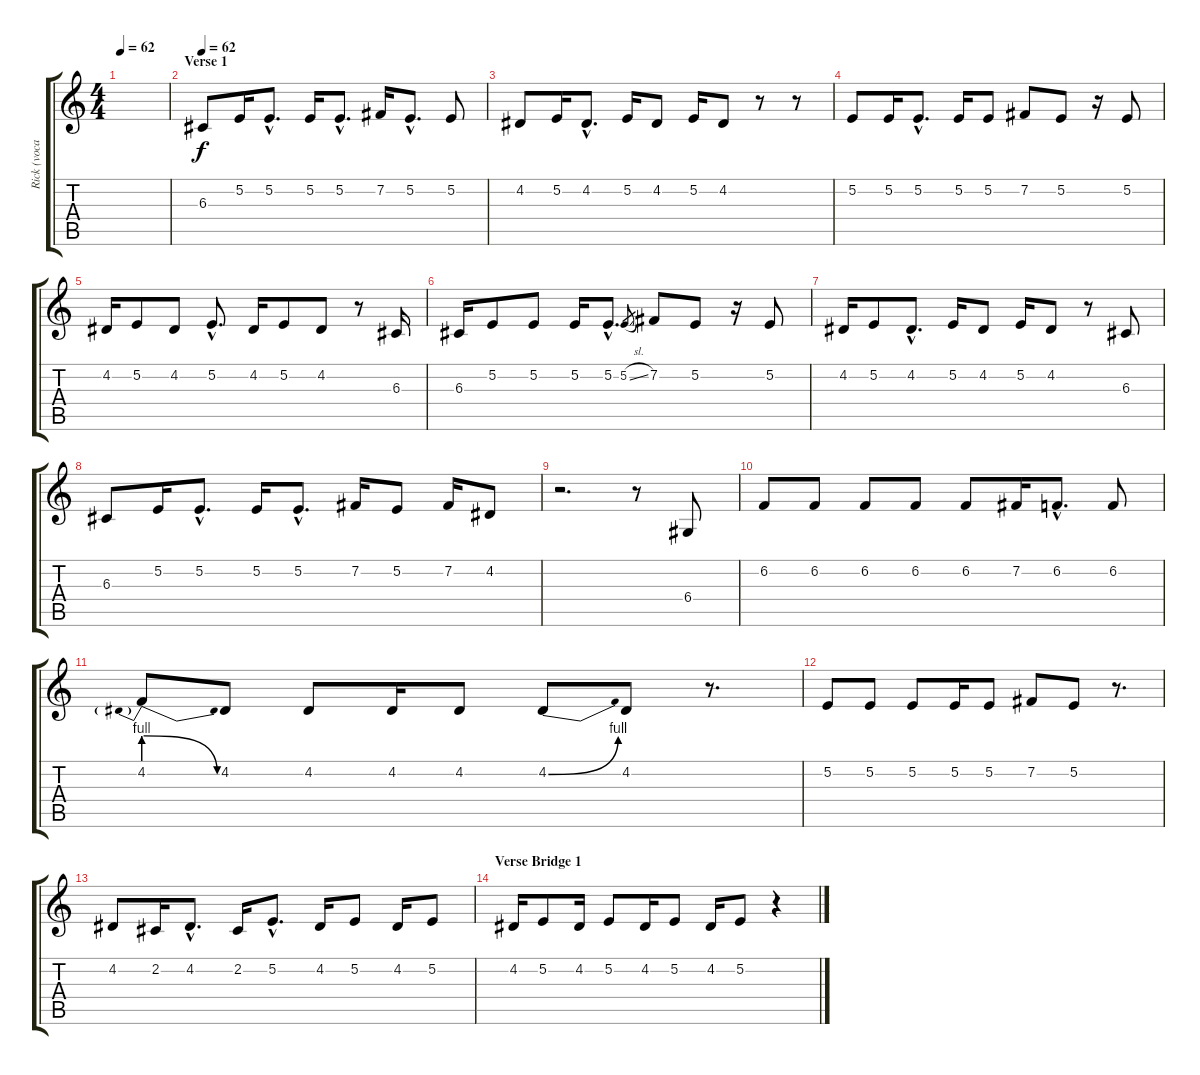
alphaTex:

\track ("Rick (vocal)" "Rick (voca") {instrument choiraahs}
\staff {score tabs}
\tuning (E4 B3 G3 D3 A2 E2) {hide}
\ts (4 4)
\tempo 62
\clef g2
\ks c
|
\section ("" "Verse 1")
\tempo 62
6.3.8 5.2.16 5.2{hac}.8{d} 5.2.16 5.2{hac}.8{d} 7.2.16 5.2{hac}.8{d} 5.2.8 |
4.2.8 5.2.16 4.2{hac}.8{d} 5.2.16 4.2.8 5.2.16 4.2.8 r.8 r.8 |
5.2.8 5.2.16 5.2{hac}.8{d} 5.2.16 5.2.8 7.2.8 5.2.8 r.16 5.2.8 |
4.2.16 5.2.8 4.2.8 5.2{hac}.8{d} 4.2.16 5.2.8 4.2.8 r.8 6.3.16 |
6.3.16 5.2.8 5.2.8 5.2.16 5.2{hac}.8{d} 5.2{sl}.8{gr} 7.2.8 5.2.8 r.16 5.2.8 |
4.2.16 5.2.8 4.2{hac}.8{d} 5.2.16 4.2.8 5.2.16 4.2.8 r.8 6.3.8 |
6.3.8 5.2.16 5.2{hac}.8{d} 5.2.16 5.2{hac}.8{d} 7.2.16 5.2.8 7.2.16 4.2.8 |
r.2{d} r.8 6.4.8 |
6.2.8 6.2.8 6.2.8 6.2.8 6.2.8 7.2.16 6.2{hac}.8{d} 6.2.8 |
4.2{be (prebendrelease 0 4 60 0)}.8 4.2.8 4.2.8 4.2.16 4.2.8 4.2{be (bend 0 0 60 4)}.8 4.2.8 r.8{d} |
5.2.8 5.2.8 5.2.8 5.2.16 5.2.8 7.2.8 5.2.8 r.8{d} |
4.2.8 2.2.16 4.2{hac}.8{d} 2.2.16 5.2{hac}.8{d} 4.2.16 5.2.8 4.2.16 5.2.8 |
\section ("" "Verse Bridge 1")
4.2.16 5.2.8 4.2.16 5.2.8 4.2.16 5.2.8 4.2.16 5.2.8 r.4
